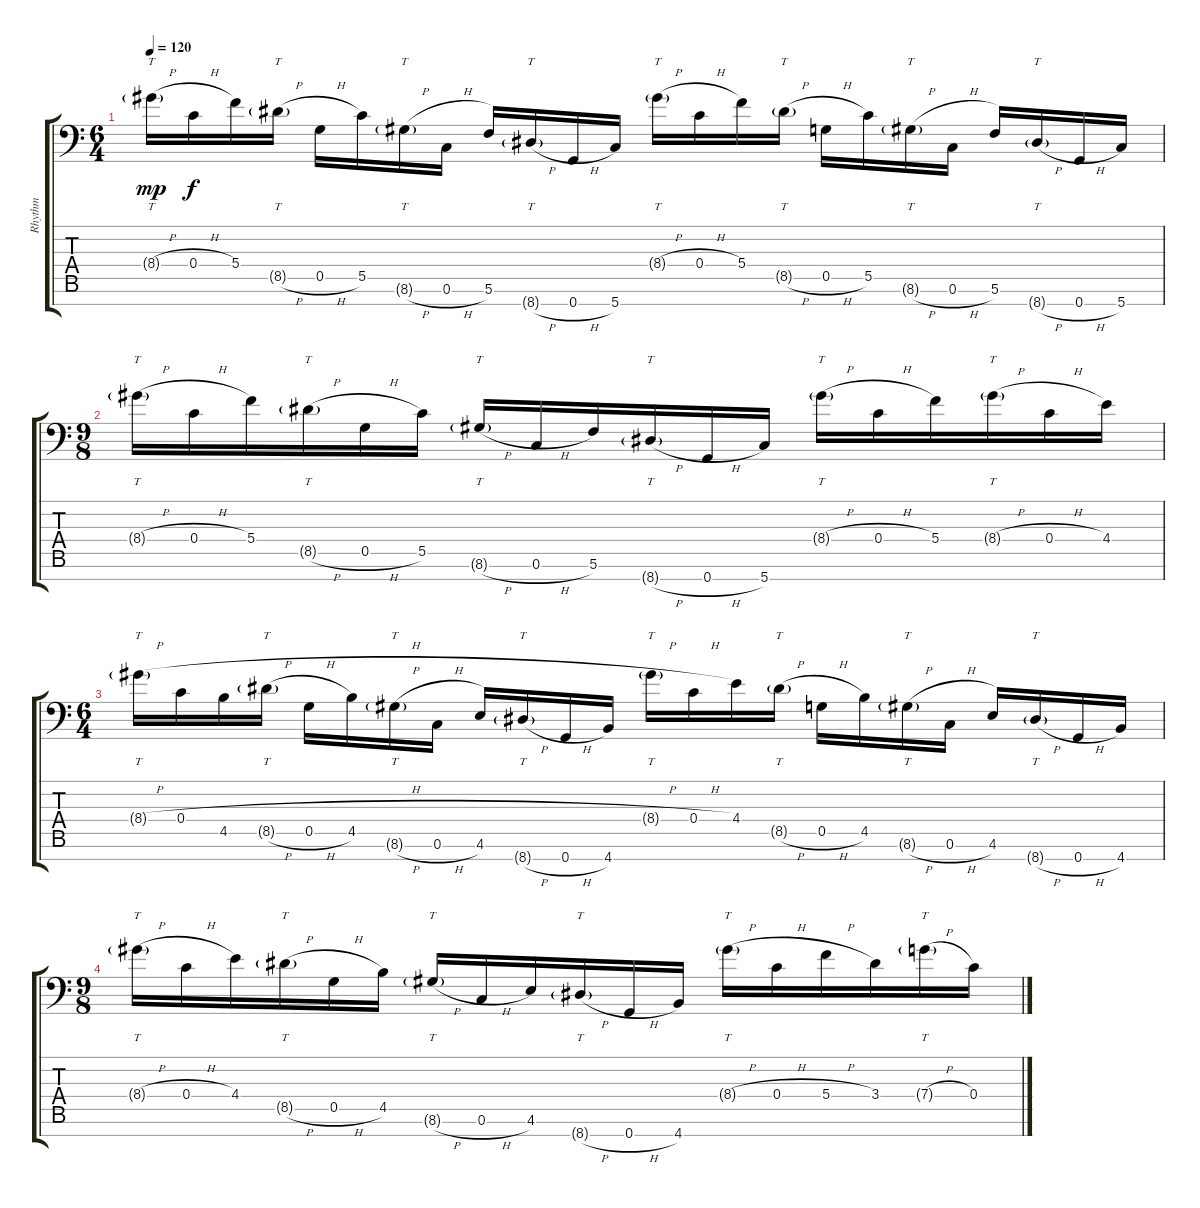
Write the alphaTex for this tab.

\track ("Rhythm" "Rhythm") {instrument distortionguitar}
\staff {score tabs}
\tuning (E4 C4 G3 C3 G2 C2 G1) {hide}
\ts (6 4)
\tempo 120
\clef f4
\ks c
8.4{h g}.16{tt dy mp} 0.4{h}.16{dy f} 5.4.16 8.5{h g}.16{tt} 0.5{h}.16 5.5.16 8.6{h g}.16{tt} 0.6{h}.16 5.6.16 8.7{h g}.16{tt} 0.7{h}.16 5.7.16 8.4{h g}.16{tt} 0.4{h}.16 5.4.16 8.5{h g}.16{tt} 0.5{h}.16 5.5.16 8.6{h g}.16{tt} 0.6{h}.16 5.6.16 8.7{h g}.16{tt} 0.7{h}.16 5.7.16 |
\ts (9 8)
8.4{h g}.16{tt} 0.4{h}.16 5.4.16 8.5{h g}.16{tt} 0.5{h}.16 5.5.16 8.6{h g}.16{tt} 0.6{h}.16 5.6.16 8.7{h g}.16{tt} 0.7{h}.16 5.7.16 8.4{h g}.16{tt} 0.4{h}.16 5.4.16 8.4{h g}.16{tt} 0.4{h}.16 4.4.16 |
\ts (6 4)
8.4{h g}.16{tt} 0.4{h}.16 4.5.16 8.5{h g}.16{tt} 0.5{h}.16 4.5.16 8.6{h g}.16{tt} 0.6{h}.16 4.6.16 8.7{h g}.16{tt} 0.7{h}.16 4.7.16 8.4{h g}.16{tt} 0.4{h}.16 4.4.16 8.5{h g}.16{tt} 0.5{h}.16 4.5.16 8.6{h g}.16{tt} 0.6{h}.16 4.6.16 8.7{h g}.16{tt} 0.7{h}.16 4.7.16 |
\ts (9 8)
8.4{h g}.16{tt} 0.4{h}.16 4.4.16 8.5{h g}.16{tt} 0.5{h}.16 4.5.16 8.6{h g}.16{tt} 0.6{h}.16 4.6.16 8.7{h g}.16{tt} 0.7{h}.16 4.7.16 8.4{h g}.16{tt} 0.4{h}.16 5.4{h}.16 3.4.16 7.4{h g}.16{tt} 0.4.16
